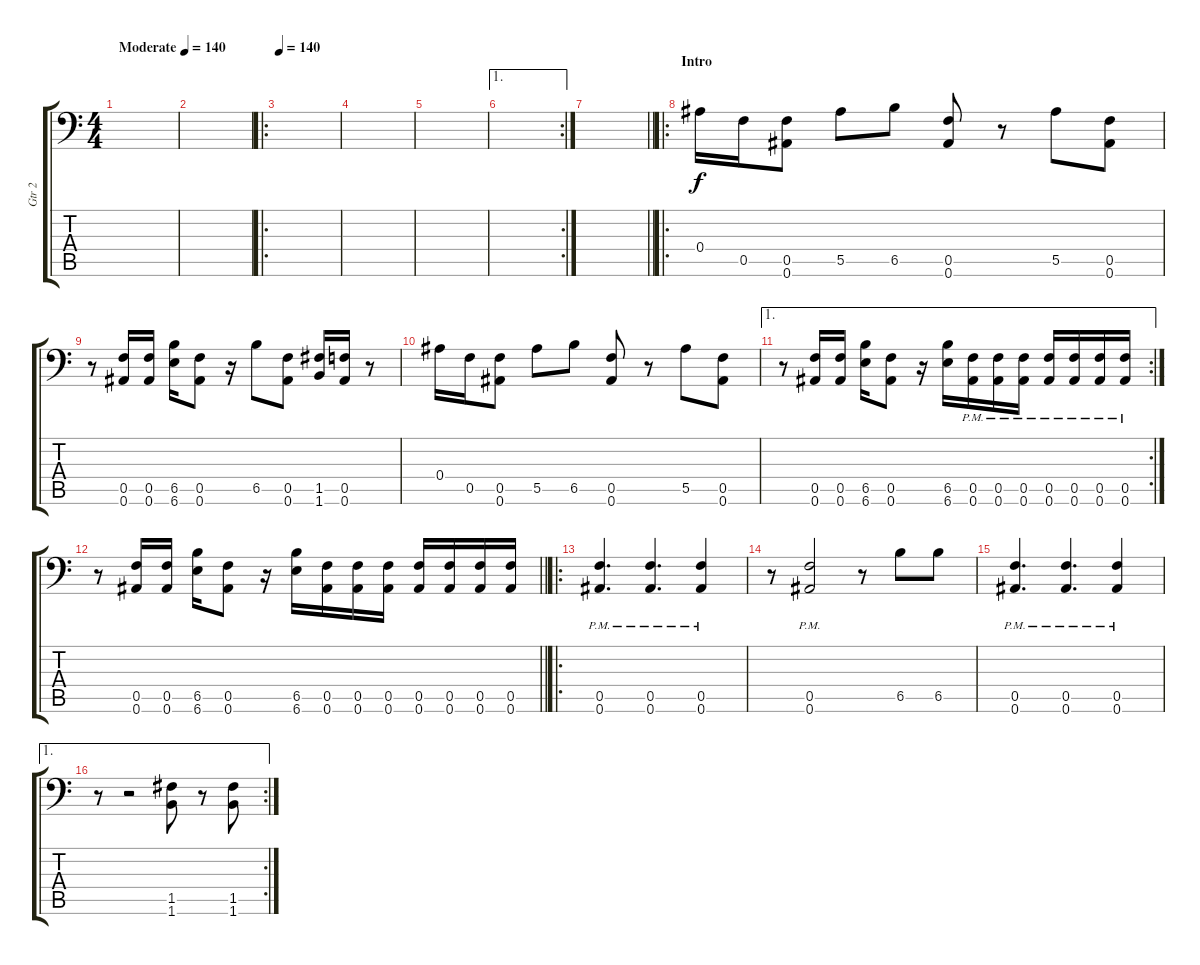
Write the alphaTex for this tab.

\track ("Gtr 2" "Gtr 2") {instrument distortionguitar}
\staff {score tabs}
\tuning (C4 G3 Eb3 Bb2 F2 Bb1) {hide}
\ts (4 4)
\tempo (140 "Moderate")
\tempo 120
\tempo (140 "Moderate")
\clef f4
\ks c
|
|
\ro
\tempo 140
|
|
|
\ae 1
\rc 2
|
\barLineRight lightlight
|
\ro
\section ("" "Intro")
0.4.16 0.5.16 (0.5 0.6).8 5.5.8 6.5.8 (0.5 0.6).8 r.8 5.5.8 (0.5 0.6).8 |
r.8 (0.5 0.6).16 (0.5 0.6).16 (6.5 6.6).16 (0.5 0.6).8 r.16 6.5.8 (0.5 0.6).8 (1.5 1.6).16 (0.5 0.6).16 r.8 |
0.4.16 0.5.16 (0.5 0.6).8 5.5.8 6.5.8 (0.5 0.6).8 r.8 5.5.8 (0.5 0.6).8 |
\ae 1
\rc 2
r.8 (0.5 0.6).16 (0.5 0.6).16 (6.5 6.6).16 (0.5 0.6).8 r.16 (6.5 6.6).16 (0.5{pm} 0.6{pm}).16 (0.5{pm} 0.6{pm}).16 (0.5{pm} 0.6{pm}).16 (0.5{pm} 0.6{pm}).16 (0.5{pm} 0.6{pm}).16 (0.5{pm} 0.6{pm}).16 (0.5{pm} 0.6{pm}).16 |
\barLineRight lightlight
r.8 (0.5 0.6).16 (0.5 0.6).16 (6.5 6.6).16 (0.5 0.6).8 r.16 (6.5 6.6).16 (0.5 0.6).16 (0.5 0.6).16 (0.5 0.6).16 (0.5 0.6).16 (0.5 0.6).16 (0.5 0.6).16 (0.5 0.6).16 |
\ro
\section ("" "")
(0.5{pm} 0.6{pm}).4{d} (0.5{pm} 0.6{pm}).4{d} (0.5{pm} 0.6{pm}).4 |
r.8 (0.5{pm} 0.6{pm}).2 r.8 6.5.8 6.5.8 |
(0.5{pm} 0.6{pm}).4{d} (0.5{pm} 0.6{pm}).4{d} (0.5{pm} 0.6{pm}).4 |
\ae 1
\rc 2
r.8 r.2 (1.5 1.6).8 r.8 (1.5 1.6).8
